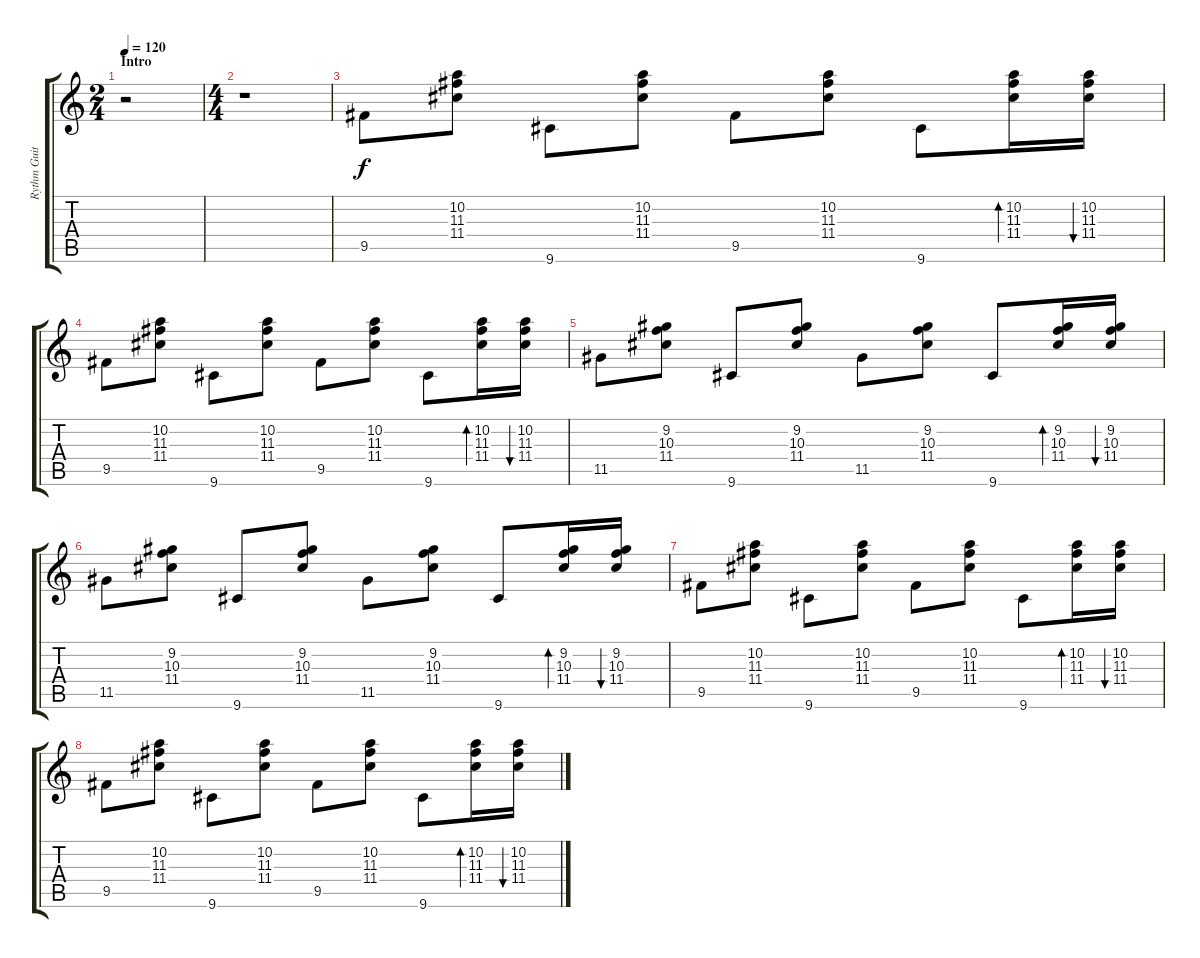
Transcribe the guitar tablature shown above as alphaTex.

\track ("Rythm Guitar" "Rythm Guit") {instrument acousticguitarnylon}
\staff {score tabs}
\tuning (E4 B3 G3 D3 A2 E2) {hide}
\ts (2 4)
\section ("" "Intro")
\tempo 120
\clef g2
\ks c
r.2{dy f instrument acousticguitarnylon} |
\ts (4 4)
r.1 |
9.5.8 (10.2 11.3 11.4).8 9.6.8 (10.2 11.3 11.4).8 9.5.8 (10.2 11.3 11.4).8 9.6.8 (10.2 11.3 11.4).16{bd 60} (10.2 11.3 11.4).16{bu 60} |
9.5.8 (10.2 11.3 11.4).8 9.6.8 (10.2 11.3 11.4).8 9.5.8 (10.2 11.3 11.4).8 9.6.8 (10.2 11.3 11.4).16{bd 60} (10.2 11.3 11.4).16{bu 60} |
11.5.8 (9.2 10.3 11.4).8 9.6.8 (9.2 10.3 11.4).8 11.5.8 (9.2 10.3 11.4).8 9.6.8 (9.2 10.3 11.4).16{bd 60} (9.2 10.3 11.4).16{bu 60} |
11.5.8 (9.2 10.3 11.4).8 9.6.8 (9.2 10.3 11.4).8 11.5.8 (9.2 10.3 11.4).8 9.6.8 (9.2 10.3 11.4).16{bd 60} (9.2 10.3 11.4).16{bu 60} |
9.5.8 (10.2 11.3 11.4).8 9.6.8 (10.2 11.3 11.4).8 9.5.8 (10.2 11.3 11.4).8 9.6.8 (10.2 11.3 11.4).16{bd 60} (10.2 11.3 11.4).16{bu 60} |
9.5.8 (10.2 11.3 11.4).8 9.6.8 (10.2 11.3 11.4).8 9.5.8 (10.2 11.3 11.4).8 9.6.8 (10.2 11.3 11.4).16{bd 60} (10.2 11.3 11.4).16{bu 60}
